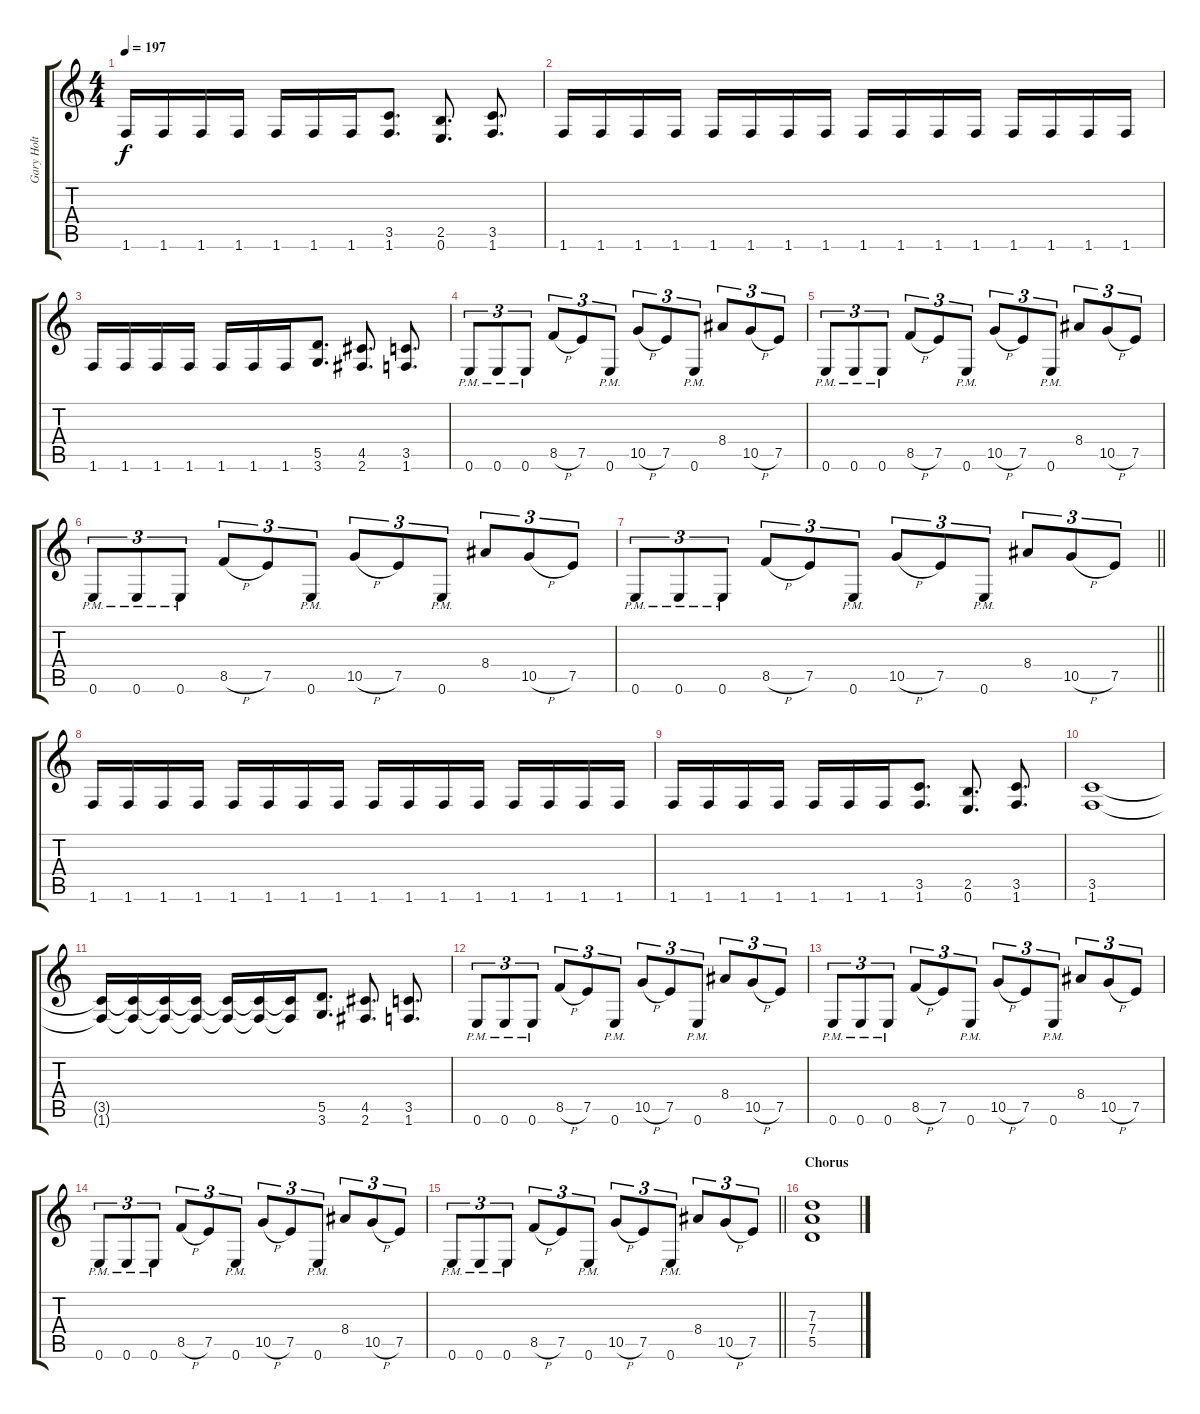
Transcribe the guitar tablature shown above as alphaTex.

\track ("Gary Holt" "Gary Holt") {instrument distortionguitar}
\staff {score tabs}
\tuning (E4 B3 G3 D3 A2 E2) {hide}
\ts (4 4)
\tempo 197
\clef g2
\ks c
1.6.16{dy f} 1.6.16 1.6.16 1.6.16 1.6.16 1.6.16 1.6.16 (3.5 1.6).8{d} (2.5 0.6).8{d} (3.5 1.6).8{d} |
1.6.16 1.6.16 1.6.16 1.6.16 1.6.16 1.6.16 1.6.16 1.6.16 1.6.16 1.6.16 1.6.16 1.6.16 1.6.16 1.6.16 1.6.16 1.6.16 |
1.6.16 1.6.16 1.6.16 1.6.16 1.6.16 1.6.16 1.6.16 (5.5 3.6).8{d} (4.5 2.6).8{d} (3.5 1.6).8{d} |
0.6{pm}.8{tu (3 2)} 0.6{pm}.8{tu (3 2)} 0.6{pm}.8{tu (3 2)} 8.5{h}.8{tu (3 2)} 7.5.8{tu (3 2)} 0.6{pm}.8{tu (3 2)} 10.5{h}.8{tu (3 2)} 7.5.8{tu (3 2)} 0.6{pm}.8{tu (3 2)} 8.4.8{tu (3 2)} 10.5{h}.8{tu (3 2)} 7.5.8{tu (3 2)} |
0.6{pm}.8{tu (3 2)} 0.6{pm}.8{tu (3 2)} 0.6{pm}.8{tu (3 2)} 8.5{h}.8{tu (3 2)} 7.5.8{tu (3 2)} 0.6{pm}.8{tu (3 2)} 10.5{h}.8{tu (3 2)} 7.5.8{tu (3 2)} 0.6{pm}.8{tu (3 2)} 8.4.8{tu (3 2)} 10.5{h}.8{tu (3 2)} 7.5.8{tu (3 2)} |
0.6{pm}.8{tu (3 2)} 0.6{pm}.8{tu (3 2)} 0.6{pm}.8{tu (3 2)} 8.5{h}.8{tu (3 2)} 7.5.8{tu (3 2)} 0.6{pm}.8{tu (3 2)} 10.5{h}.8{tu (3 2)} 7.5.8{tu (3 2)} 0.6{pm}.8{tu (3 2)} 8.4.8{tu (3 2)} 10.5{h}.8{tu (3 2)} 7.5.8{tu (3 2)} |
\barLineRight lightlight
0.6{pm}.8{tu (3 2)} 0.6{pm}.8{tu (3 2)} 0.6{pm}.8{tu (3 2)} 8.5{h}.8{tu (3 2)} 7.5.8{tu (3 2)} 0.6{pm}.8{tu (3 2)} 10.5{h}.8{tu (3 2)} 7.5.8{tu (3 2)} 0.6{pm}.8{tu (3 2)} 8.4.8{tu (3 2)} 10.5{h}.8{tu (3 2)} 7.5.8{tu (3 2)} |
1.6.16 1.6.16 1.6.16 1.6.16 1.6.16 1.6.16 1.6.16 1.6.16 1.6.16 1.6.16 1.6.16 1.6.16 1.6.16 1.6.16 1.6.16 1.6.16 |
1.6.16 1.6.16 1.6.16 1.6.16 1.6.16 1.6.16 1.6.16 (3.5 1.6).8{d} (2.5 0.6).8{d} (3.5 1.6).8{d} |
(3.5 1.6).1 |
(3.5{t} 1.6{t}).16 (3.5{t} 1.6{t}).16 (3.5{t} 1.6{t}).16 (3.5{t} 1.6{t}).16 (3.5{t} 1.6{t}).16 (3.5{t} 1.6{t}).16 (3.5{t} 1.6{t}).16 (5.5 3.6).8{d} (4.5 2.6).8{d} (3.5 1.6).8{d} |
0.6{pm}.8{tu (3 2)} 0.6{pm}.8{tu (3 2)} 0.6{pm}.8{tu (3 2)} 8.5{h}.8{tu (3 2)} 7.5.8{tu (3 2)} 0.6{pm}.8{tu (3 2)} 10.5{h}.8{tu (3 2)} 7.5.8{tu (3 2)} 0.6{pm}.8{tu (3 2)} 8.4.8{tu (3 2)} 10.5{h}.8{tu (3 2)} 7.5.8{tu (3 2)} |
0.6{pm}.8{tu (3 2)} 0.6{pm}.8{tu (3 2)} 0.6{pm}.8{tu (3 2)} 8.5{h}.8{tu (3 2)} 7.5.8{tu (3 2)} 0.6{pm}.8{tu (3 2)} 10.5{h}.8{tu (3 2)} 7.5.8{tu (3 2)} 0.6{pm}.8{tu (3 2)} 8.4.8{tu (3 2)} 10.5{h}.8{tu (3 2)} 7.5.8{tu (3 2)} |
0.6{pm}.8{tu (3 2)} 0.6{pm}.8{tu (3 2)} 0.6{pm}.8{tu (3 2)} 8.5{h}.8{tu (3 2)} 7.5.8{tu (3 2)} 0.6{pm}.8{tu (3 2)} 10.5{h}.8{tu (3 2)} 7.5.8{tu (3 2)} 0.6{pm}.8{tu (3 2)} 8.4.8{tu (3 2)} 10.5{h}.8{tu (3 2)} 7.5.8{tu (3 2)} |
\barLineRight lightlight
0.6{pm}.8{tu (3 2)} 0.6{pm}.8{tu (3 2)} 0.6{pm}.8{tu (3 2)} 8.5{h}.8{tu (3 2)} 7.5.8{tu (3 2)} 0.6{pm}.8{tu (3 2)} 10.5{h}.8{tu (3 2)} 7.5.8{tu (3 2)} 0.6{pm}.8{tu (3 2)} 8.4.8{tu (3 2)} 10.5{h}.8{tu (3 2)} 7.5.8{tu (3 2)} |
\section ("" "Chorus")
(7.3 7.4 5.5).1
